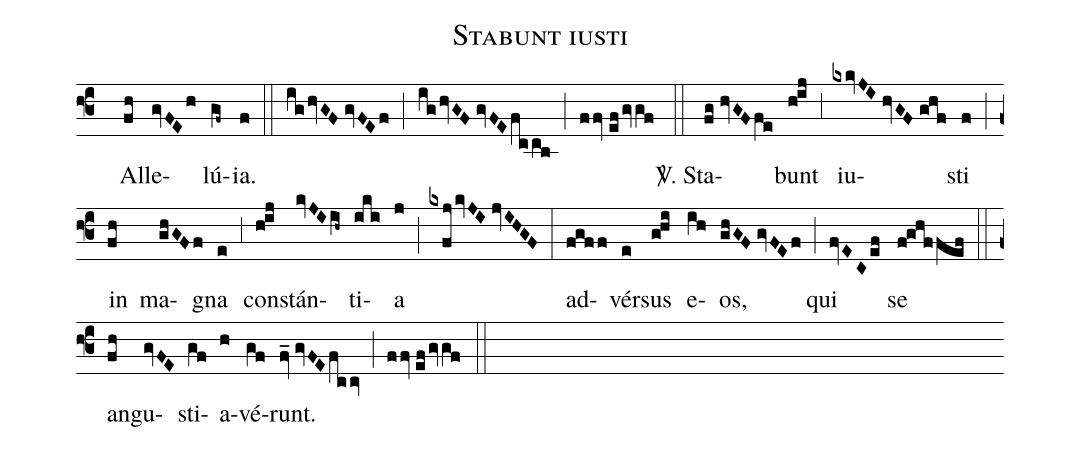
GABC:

name:Stabunt iusti;
mode:II;
office-part:Alleluia;
%%
(f3) () Al(fh)le(gvFEh)lú(gf~)ia.(f) (::) (ig/hvGF//gvFEf) (;) (ig/hvGF//gvFE/fccb) (;) (ffv//ef/gvgf) (::) <sp>V/</sp>. Sta(fg//hvGF/fe)bunt(h!ij) (,3) iu(kxkvJI//hvGF//ghf)sti(f) (;) in(fh) ma(ghGFf)gna(e) (,3) con(h!ij)stán(kvJI/ih~)ti(iki)a(j) (;) (kxfj/kvJI//jvIHGF) (:) ad(fgff)vér(e)sus(g!hi) e(ih)os,(ghGF//gvFEf) (;) qui(fvEC/ef) se(f!ghffef) (::) an(fh)gu(gvFE)sti(gf)a(h)vé(gf)runt.(fv_//gvFE/fccv) (;) (ffv//ef/gvgf) (::)
